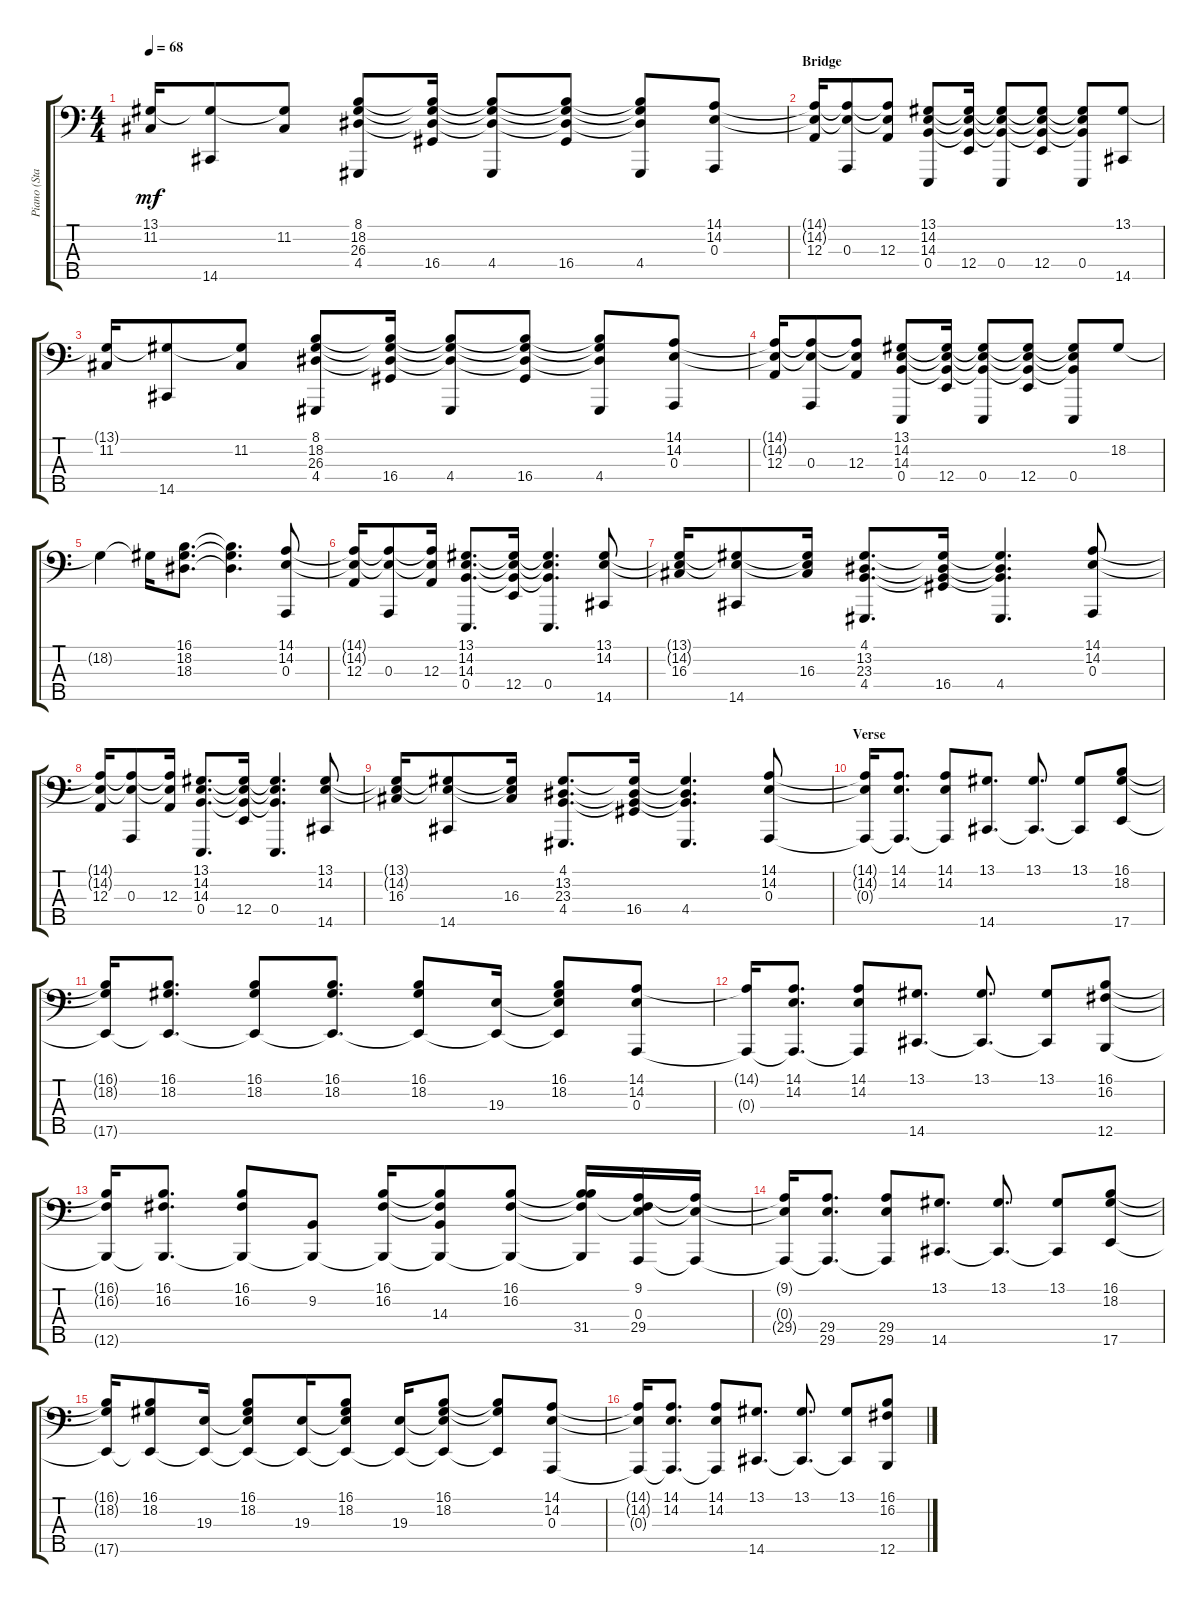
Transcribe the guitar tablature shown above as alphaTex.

\track ("Piano (Staff 2)" "Piano (Sta") {instrument acousticgrandpiano}
\staff {score tabs}
\tuning (G2 D2 A1 E1 B0) {hide}
\ts (4 4)
\tempo 68
\clef f4
\ks aminor
(13.1{t} 11.2).16{dy mf} (13.1{t} 14.5).8 (13.1{t} 11.2).8 (8.1 18.2 26.3 4.4).8 (8.1{t} 18.2{t} 26.3{t} 16.4).16 (8.1{t} 18.2{t} 26.3{t} 4.4).8 (8.1{t} 18.2{t} 26.3{t} 16.4).8 (8.1{t} 18.2{t} 26.3{t} 4.4).8 (14.1 14.2 0.3).8 |
\section ("" "Bridge")
(14.1{t} 14.2{t} 12.3).16 (14.1{t} 14.2{t} 0.3).8 (14.1{t} 14.2{t} 12.3).8 (13.1 14.2 14.3 0.4).8 (13.1{t} 14.2{t} 14.3{t} 12.4).16 (13.1{t} 14.2{t} 14.3{t} 0.4).8 (13.1{t} 14.2{t} 14.3{t} 12.4).8 (13.1{t} 14.2{t} 14.3{t} 0.4).8 (13.1 14.5).8 |
(13.1{t} 11.2).16 (13.1{t} 14.5).8 (13.1{t} 11.2).8 (8.1 18.2 26.3 4.4).8 (8.1{t} 18.2{t} 26.3{t} 16.4).16 (8.1{t} 18.2{t} 26.3{t} 4.4).8 (8.1{t} 18.2{t} 26.3{t} 16.4).8 (8.1{t} 18.2{t} 26.3{t} 4.4).8 (14.1 14.2 0.3).8 |
(14.1{t} 14.2{t} 12.3).16 (14.1{t} 14.2{t} 0.3).8 (14.1{t} 14.2{t} 12.3).8 (13.1 14.2 14.3 0.4).8 (13.1{t} 14.2{t} 14.3{t} 12.4).16 (13.1{t} 14.2{t} 14.3{t} 0.4).8 (13.1{t} 14.2{t} 14.3{t} 12.4).8 (13.1{t} 14.2{t} 14.3{t} 0.4).8 18.2.8 |
18.2{t}.4 18.2{t}.16 (16.1 18.2 18.3).8{d} (16.1{t} 18.2{t} 18.3{t}).4{d} (14.1 14.2 0.3).8 |
(14.1{t} 14.2{t} 12.3).16 (14.1{t} 14.2{t} 0.3).8 (14.1{t} 14.2{t} 12.3).16 (13.1 14.2 14.3 0.4).8{d} (13.1{t} 14.2{t} 14.3{t} 12.4).16 (13.1{t} 14.2{t} 14.3{t} 0.4).4{d} (13.1 14.2 14.5).8 |
(13.1{t} 14.2{t} 16.3).16 (13.1{t} 14.2{t} 14.5).8 (13.1{t} 14.2{t} 16.3).16 (4.1 13.2 23.3 4.4).8{d} (4.1{t} 13.2{t} 23.3{t} 16.4).16 (4.1{t} 13.2{t} 23.3{t} 4.4).4{d} (14.1 14.2 0.3).8 |
(14.1{t} 14.2{t} 12.3).16 (14.1{t} 14.2{t} 0.3).8 (14.1{t} 14.2{t} 12.3).16 (13.1 14.2 14.3 0.4).8{d} (13.1{t} 14.2{t} 14.3{t} 12.4).16 (13.1{t} 14.2{t} 14.3{t} 0.4).4{d} (13.1 14.2 14.5).8 |
(13.1{t} 14.2{t} 16.3).16 (13.1{t} 14.2{t} 14.5).8 (13.1{t} 14.2{t} 16.3).16 (4.1 13.2 23.3 4.4).8{d} (4.1{t} 13.2{t} 23.3{t} 16.4).16 (4.1{t} 13.2{t} 23.3{t} 4.4).4{d} (14.1 14.2 0.3).8 |
\section ("" "Verse")
(14.1{t} 14.2{t} 0.3{t}).16 (14.1 14.2 0.3{t}).8{d} (14.1 14.2 0.3{t}).8 (13.1 14.5).8{d} (13.1 14.5{t}).8{d} (13.1 14.5{t}).8 (16.1 18.2 17.5).8 |
(16.1{t} 18.2{t} 17.5{t}).16 (16.1 18.2 17.5{t}).8{d} (16.1 18.2 17.5{t}).8 (16.1 18.2 17.5{t}).8{d} (16.1 18.2 17.5{t}).8 (19.3 17.5{t}).16 (16.1 18.2 19.3{t} 17.5{t}).8 (14.1 14.2 0.3).8 |
(14.1{t} 0.3{t}).16 (14.1 14.2 0.3{t}).8{d} (14.1 14.2 0.3{t}).8 (13.1 14.5).8{d} (13.1 14.5{t}).8{d} (13.1 14.5{t}).8 (16.1 16.2 12.5).8 |
(16.1{t} 16.2{t} 12.5{t}).16 (16.1 16.2 12.5{t}).8{d} (16.1 16.2 12.5{t}).8 (9.2 12.5{t}).8 (16.1 16.2 12.5{t}).16 (16.1{t} 16.2{t} 14.3 12.5{t}).8 (16.1 16.2 12.5{t}).8 (16.1{t} 16.2{t} 31.4 12.5{t}).16 (9.1 16.2{t} 0.3 29.4).16 (9.1{t} 0.3{t} 29.4{t}).16 |
(9.1{t} 0.3{t} 29.4{t}).16 (0.3{t} 29.4 29.5).8{d} (0.3{t} 29.4 29.5).8 (13.1 14.5).8{d} (13.1 14.5{t}).8{d} (13.1 14.5{t}).8 (16.1 18.2 17.5).8 |
(16.1{t} 18.2{t} 17.5{t}).16 (16.1 18.2 17.5{t}).8 (19.3 17.5{t}).16 (16.1 18.2 19.3{t} 17.5{t}).8 (19.3 17.5{t}).16 (16.1 18.2 19.3{t} 17.5{t}).8 (19.3 17.5{t}).16 (16.1 18.2 19.3{t} 17.5{t}).8 (16.1{t} 18.2{t} 17.5{t}).8 (14.1 14.2 0.3).8 |
(14.1{t} 14.2{t} 0.3{t}).16 (14.1 14.2 0.3{t}).8{d} (14.1 14.2 0.3{t}).8 (13.1 14.5).8{d} (13.1 14.5{t}).8{d} (13.1 14.5{t}).8 (16.1 16.2 12.5).8
